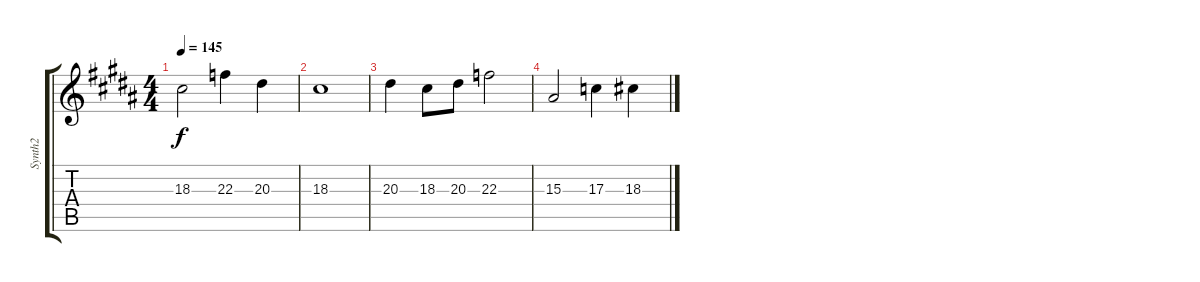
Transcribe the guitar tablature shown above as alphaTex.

\track ("Synth2" "Synth2") {instrument tremolostrings}
\staff {score tabs}
\tuning (E4 B3 G3 D3 A2 E2) {hide}
\ts (4 4)
\tempo 145
\clef g2
\ks b
18.3.2{dy f} 22.3.4 20.3.4 |
18.3.1 |
20.3.4 18.3.8 20.3.8 22.3.2 |
15.3.2 17.3.4 18.3.4
